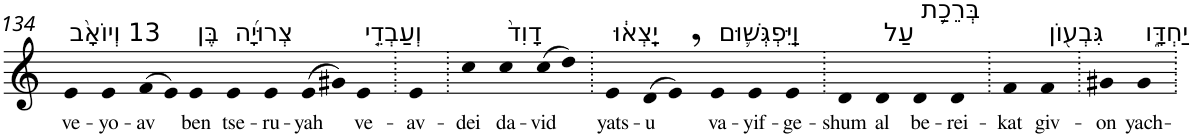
**kern	**text
*part1	*part1
*staff1	*staff1
*I"Piano	*
*I'Pno	*
!!LO:PB:g=z
*clefG2	*
*k[]	*
=134	=134
!LO:TX:a:t=13 וְיוֹאָ֨ב	!
!	!LO:LY:b
4e	ve-
!	!LO:LY:b
4e	-yo-
!	!LO:LY:b
(>8f	-av
8e)	.
!LO:TX:a:t=בֶּן	!
!	!LO:LY:b
4e	ben
!LO:TX:a:t=צְרוּיָ֜ה	!
!	!LO:LY:b
4e	tse-
!	!LO:LY:b
4e	-ru-
!	!LO:LY:b
(>8e	-yah
8g#X)	.
!LO:TX:a:t=וְעַבְדֵ֤י	!
!	!LO:LY:b
4e	ve-
=135.	=135.
!	!LO:LY:b
4e	-av-
=136.	=136.
!	!LO:LY:b
4cc	-dei
!LO:TX:a:t=דָוִד֙	!
!	!LO:LY:b
4cc	da-
!	!LO:LY:b
(>8cc	-vid
8dd)	.
=137.	=137.
!LO:TX:a:t=יָֽצְא֔וּ	!
!	!LO:LY:b
4e	yats-
!	!LO:LY:b
(>8d	-u
8e,)	.
!LO:TX:a:t=וַֽיִּפְגְּשׁ֛וּם	!
!	!LO:LY:b
4e	va-
!	!LO:LY:b
4e	-yif-
!	!LO:LY:b
4e	-ge-
=138.	=138.
!	!LO:LY:b
4d	-shum
!LO:TX:a:t=עַל	!
!	!LO:LY:b
4d	al
!LO:TX:a:t=בְּרֵכַ֥ת	!
!	!LO:LY:b
4d	be-
!	!LO:LY:b
4d	-rei-
=139.	=139.
!	!LO:LY:b
4f	-kat
!LO:TX:a:t=גִּבְע֖וֹן	!
!	!LO:LY:b
4f	giv-
=140.	=140.
!	!LO:LY:b
4g#X	-on
!LO:TX:a:t=יַחְדָּ֑ו	!
!	!LO:LY:b
4g#	yach-
=.	=.
*-	*-
